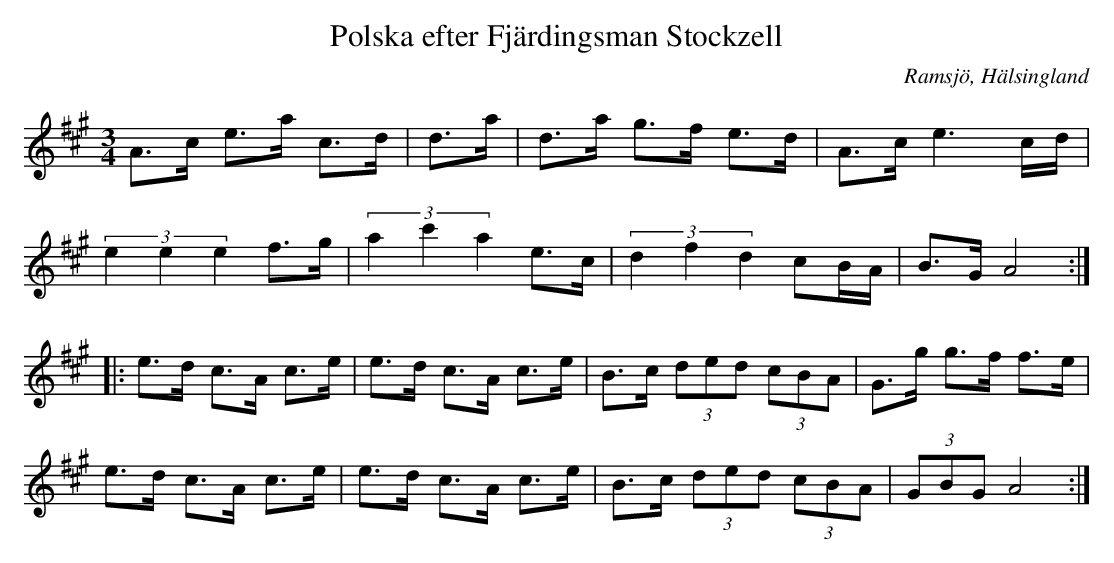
X:1
T:Polska efter Fjärdingsman Stockzell
O: Ramsjö, Hälsingland
M:3/4
L:1/8
K:A
A>c e>a c>d |d>a | d>a g>f e>d| A>c e3 c/d/ |
(3e2 e2 e2 f>g | (3a2 c'2 a2 e>c | (3d2 f2 d2 cB/A/ | B>G A4 :|
|: e>d c>A c>e | e>d c>A c>e | B>c (3ded (3cBA | G>g g>f f>e |
e>d c>A c>e | e>d c>A c>e | B>c (3ded (3cBA | (3GBG A4 :|]
